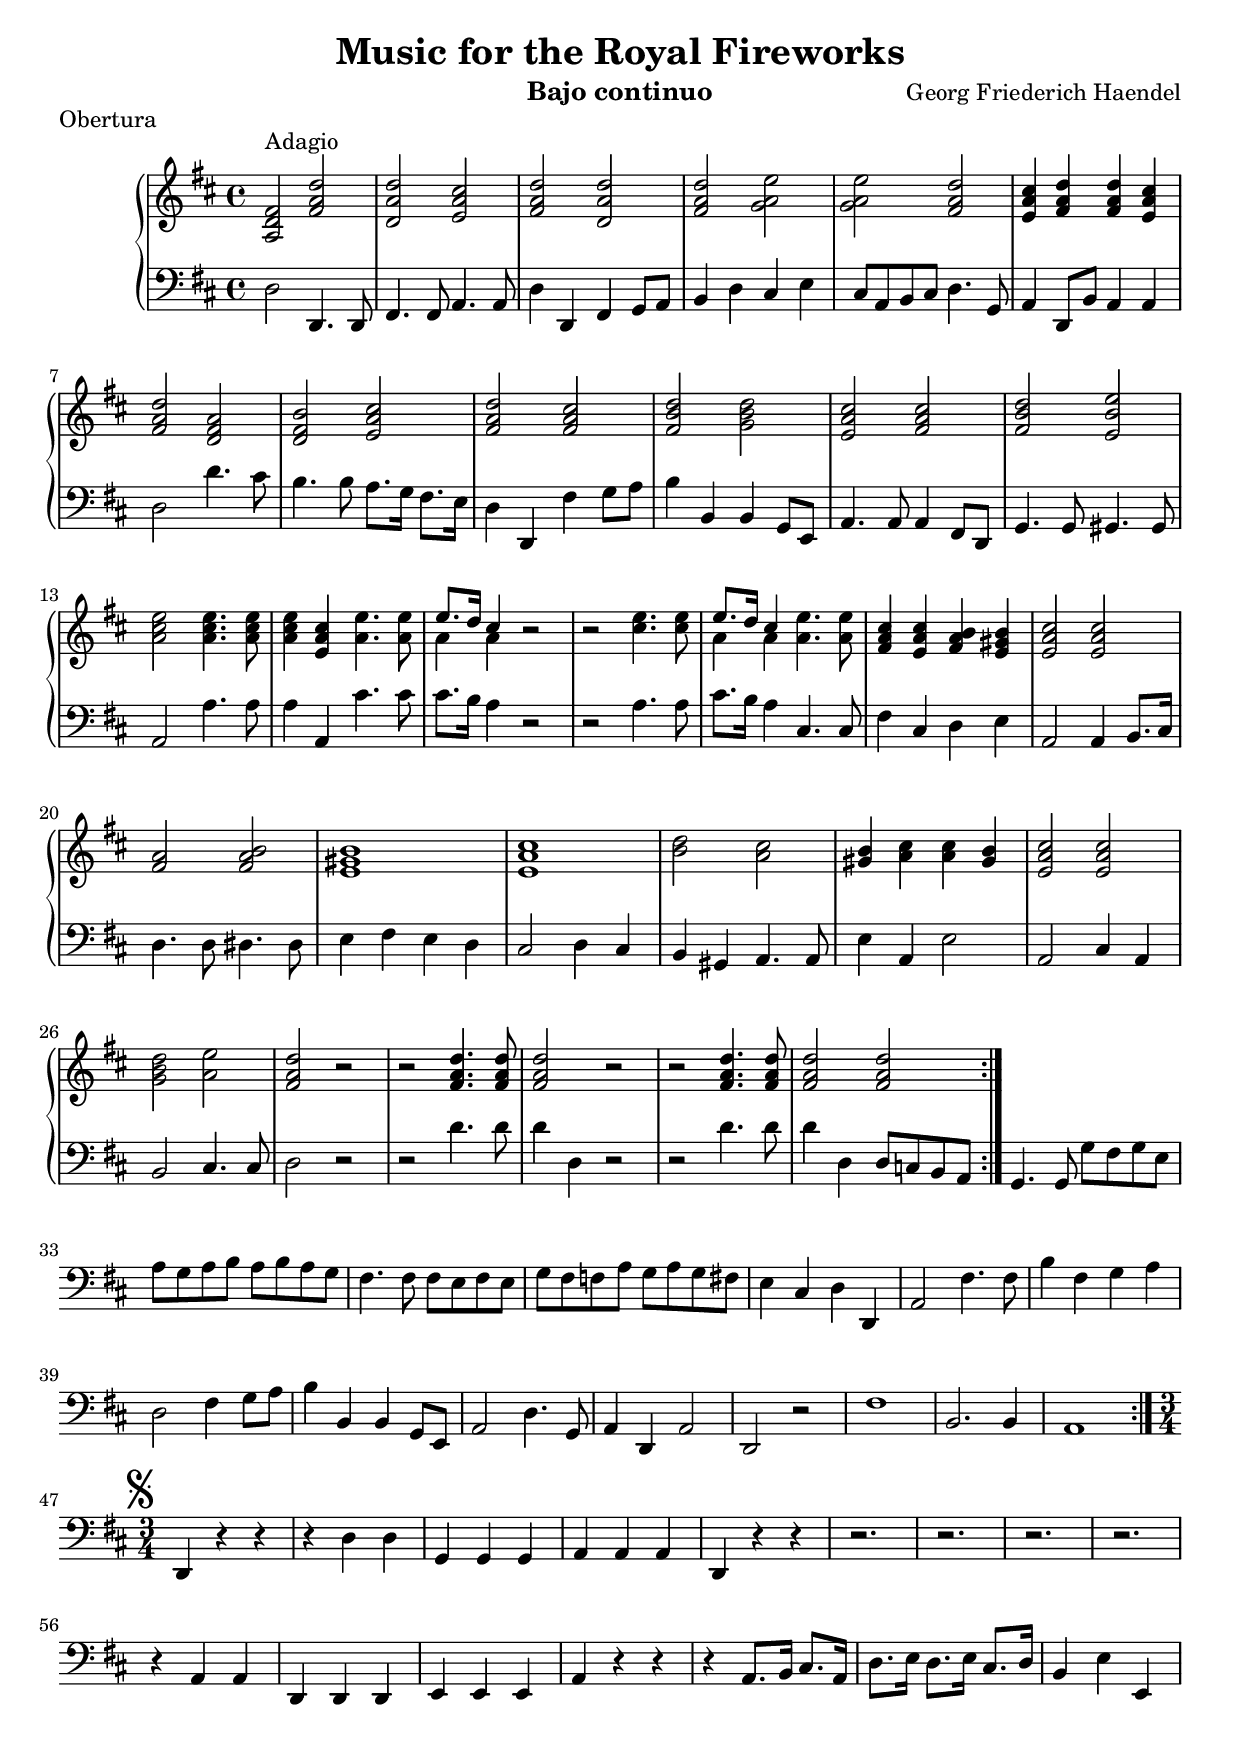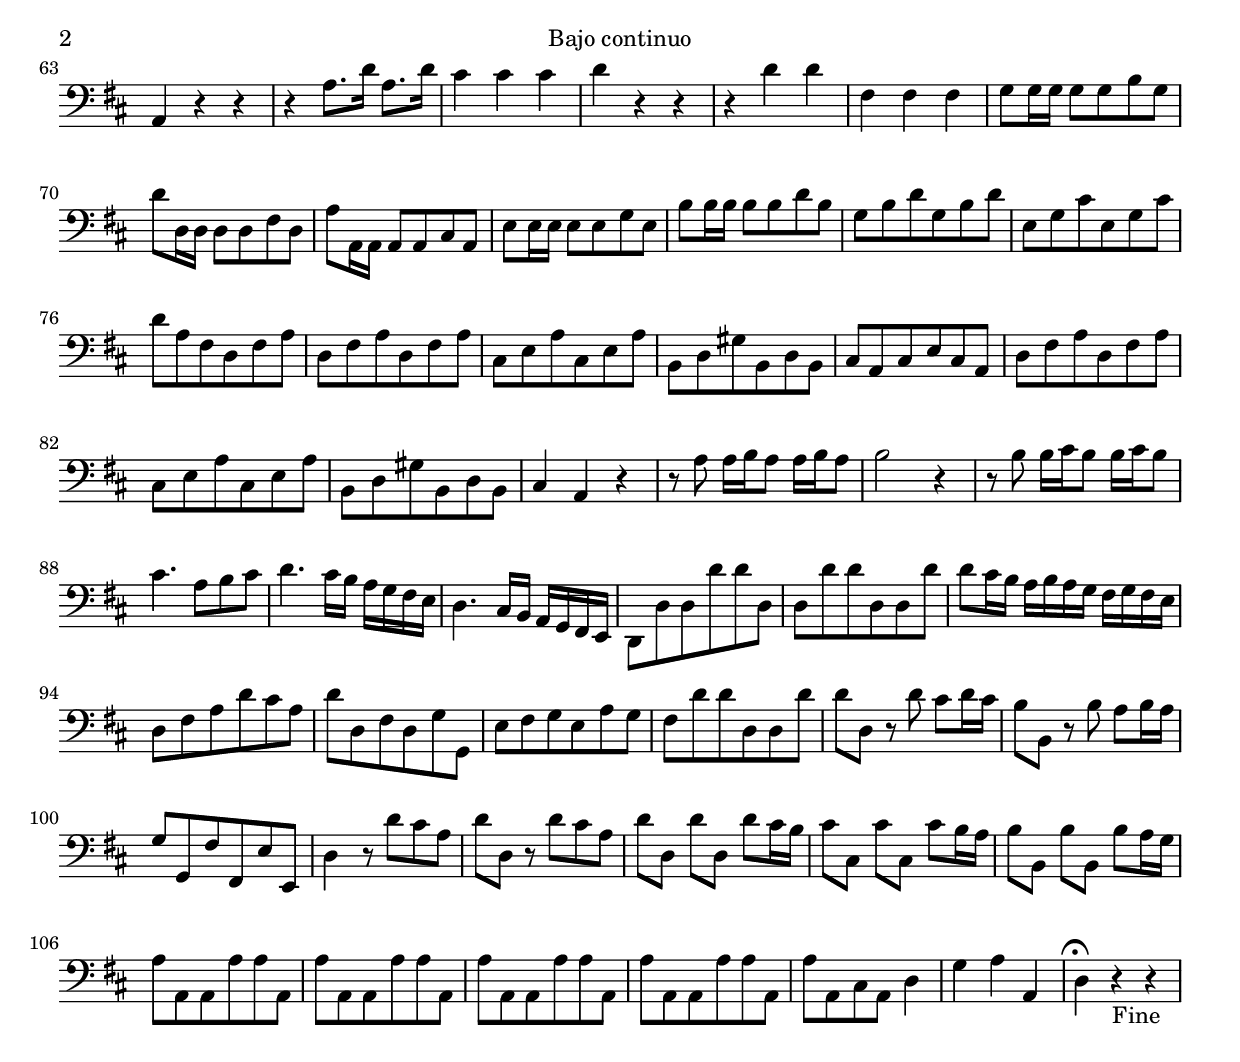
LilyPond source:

\header {
  title = "Music for the Royal Fireworks"
  instrument = "Bajo continuo"
  composer = "Georg Friederich Haendel"
}
upper = \relative c'' {
  \clef treble
  \key d \major
  \time 4/4

  \set Score.markFormatter = #format-mark-alphabet

  \repeat volta 2 {
  <fis, d a>2^"Adagio" <d' a fis> | <d a d,> <cis a e> | <d a fis> <d a d,> <d a fis> <e a, g> |
  <e a, g> <d a fis> <cis a e>4 <d a fis> <d a fis> <cis a e> <d a fis>2 <a fis d> <b fis d> <cis a e> |
  <d a fis> <cis a fis> <d b fis> <d b g> <cis a e> <cis a fis> <d b fis> <e b e,> |
  <e cis a> <e cis a>4.  <e cis a>8  <e cis a>4 <cis a e> <e a,>4. <e a,>8 <<{e8. d16 cis4}\\{a4 a}>> r2 r2 <e' cis>4. <e cis>8 <<{e8. d16 cis4}\\{a4 a}>> <e' a,>4. <e a,>8 |
  <cis a fis>4 <cis a e> <b a fis> <b gis e> <cis a e>2 <cis a e> <a fis> <b a fis> <b gis e>1 |
  <cis a e>1 <d b>2 <cis a> <b gis>4 <cis a>4 <cis a>4 <b gis>4 <cis a e>2 <cis a e> <d b g> <e a,> |
  <d a fis>2 r2 r2 <d a fis>4. <d a fis>8 <d a fis>2 r2 r2 <d a fis>4. <d a fis>8 <d a fis>2 <d a fis>2 |
  

  }
}  
lower = \relative c {
  \clef bass
  \key d \major
  \time 4/4
  \repeat volta 2 { 
  d2 d,4. d8 | fis4. fis8 a4. a8 | d4 d, fis g8 a | b4 d cis e | 
  cis8 a b cis d4. g,8 | a4 d,8 b' a4 a | d2 d'4. cis8 | b4. b8 a8. g16 fis8. e16 |
  d4 d, fis' g8 a | b4 b, b g8 e | a4. a8 a4 fis8 d | g4. g8 gis4. gis8 |
  a2 a'4. a8 | a4 a, cis'4. cis8 | cis8. b16 a4 r2 | r2 a4. a8 | cis8. b16 a4 cis,4. cis8 |
  fis4 cis d e | a,2 a4 b8. cis16 | d4. d8 dis4. dis8 | e4 fis e d |
  cis2 d4 cis | b4 gis a4. a8 | e'4 a, e'2 | a, cis4 a | b2 cis4. cis8 |
  d2 r2 | r2 d'4. d8 | d4 d, r2 | r2 d'4. d8 | d4 d, d8 c b a |
  g4. g8 g' fis g e | a g a b a b a g | fis4. fis8 fis e fis e |
  g fis f a g a g fis | e4 cis d d, | a'2 fis'4. fis8 |
  b4 fis g a | d,2 fis4 g8 a | b4 b, b g8 e | a2 d4. g,8 |
  a4 d, a'2 | d,2 r2 | fis'1 | b,2. b4 | a1
   }
   \break
   \mark \markup { \musicglyph #"scripts.segno" }
  \time 3/4
  d,4 r4 r4 r4 d' d g, g g a a a |
  d, r4 r4 r2. r2. r2. r2. r4 a'4 a d, d d e e e |
  a r4 r4 r4 a8. b16 cis8. a16 | d8. e16 d8. e16 cis8. d16 b4 e e, |
  a r4 r4 r4 a'8. d16 a8. d16 cis4 cis cis d4 r4 r4 r4 d d |
  fis,4 fis fis g8 g16 g16 g8 g b g d' d,16 d16 d8 d fis d a' a,16 a16 a8 a cis a |
  e' e16 e16 e8 e g e b' b16 b b8 b d b g b d g, b d |
  e, g cis e, g cis d a fis d fis a d, fis a d, fis a cis, e a cis, e a b, d gis b, d b |
  cis a cis e cis a d fis a d, fis a cis, e a cis, e a b, d gis b, d b cis4 a r4 |
  r8 a'8 a16 b a8 a16 b a8 b2 r4 r8 b8 b16 cis b8 b16 cis b8 cis4. a8 b cis |
  d4. cis16 b a g fis e d4. cis16 b a g fis e d8 d' d d' d d, d d' d d, d d' |
  d8 cis16 b a b a g fis g fis e d8 fis a d cis a d d, fis d g g, e' fis g e a g |
  fis d' d d, d d' d d, r8 d' cis d16 cis b8 b, r8 b' a b16 a g8 g, fis' fis, e' e, |
  d'4 r8 d'8 cis a d d, r8 d' cis a d d, d' d, d' cis16 b cis8 cis, cis' cis, cis' b16 a |
  b8 b, b' b, b' a16 g a8 a, a a' a a, a' a, a a' a a, a' a, a a' a a, |
  a' a, a a' a a, a' a, cis a d4 g a a, d^\markup \fermata r4_"Fine" r4
}

\score {
  \header {
  piece=Obertura
  }
  \new PianoStaff <<
    % \set PianoStaff.instrumentName = #"Piano  "
    \new Staff = "upper" \upper
    \new Staff = "lower" \lower
  >>
  \layout { }
}
